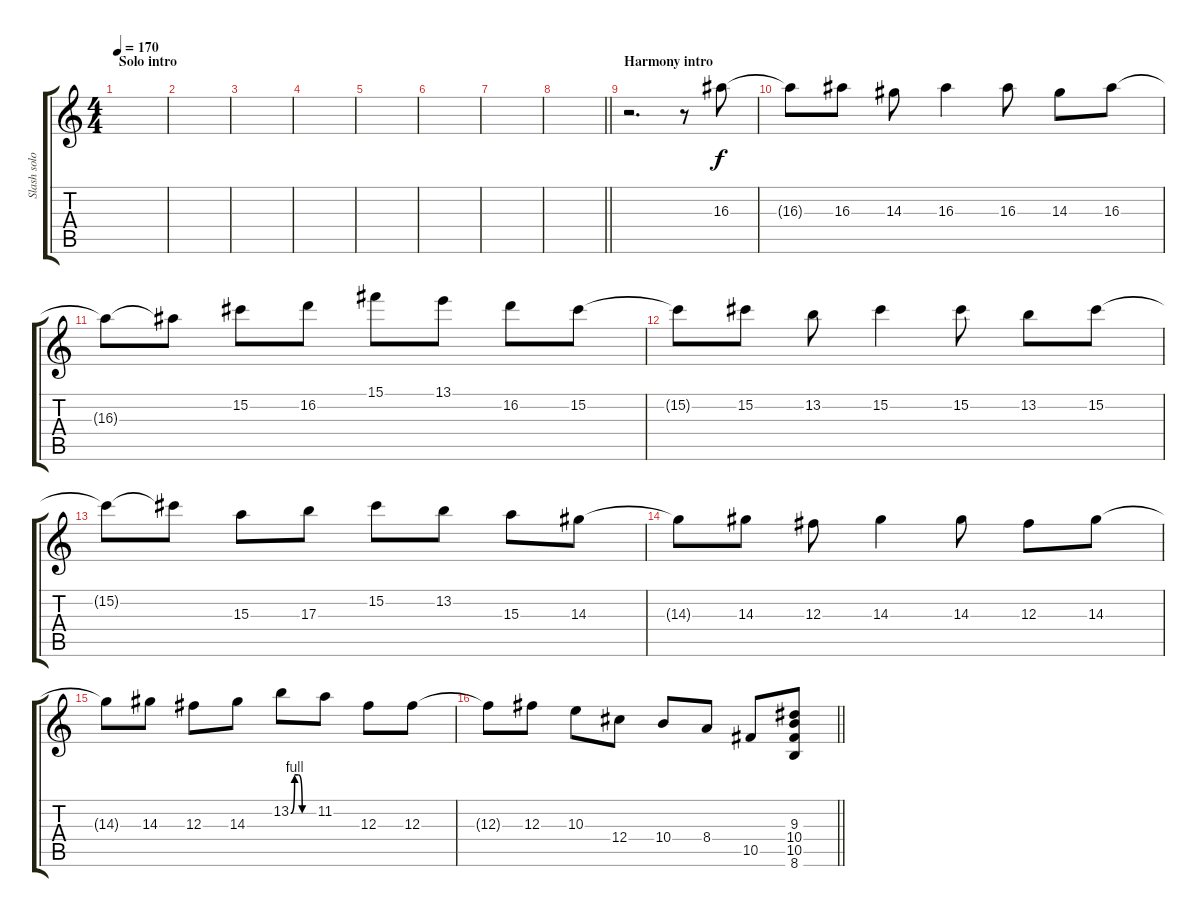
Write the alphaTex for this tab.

\track ("Slash solo" "Slash solo") {instrument distortionguitar}
\staff {score tabs}
\tuning (Eb4 Bb3 Gb3 Db3 Ab2 Eb2) {hide}
\ts (4 4)
\section ("" "Solo intro")
\tempo 170
\clef g2
\ks c
|
|
|
|
|
|
|
\barLineRight lightlight
|
\section ("" "Harmony intro")
r.2{d volume 8 balance 0 instrument distortionguitar} r.8 16.3.8 |
16.3{t}.8 16.3.8 14.3.8 16.3.4 16.3.8 14.3.8 16.3.8 |
16.3{t}.8 16.3{t}.8 15.2.8 16.2.8 15.1.8 13.1.8 16.2.8 15.2.8 |
15.2{t}.8 15.2.8 13.2.8 15.2.4 15.2.8 13.2.8 15.2.8 |
15.2{t}.8 15.2{t}.8 15.3.8 17.3.8 15.2.8 13.2.8 15.3.8 14.3.8 |
14.3{t}.8 14.3.8 12.3.8 14.3.4 14.3.8 12.3.8 14.3.8 |
14.3{t}.8 14.3.8 12.3.8 14.3.8 13.2{be (custom 0 0 10 4 20 4 30 0 60 0)}.8 11.2.8 12.3.8 12.3.8 |
\barLineRight lightlight
12.3{t}.8 12.3.8 10.3.8 12.4.8 10.4.8 8.4.8 10.5.8 (9.3 10.4 10.5 8.6).8
